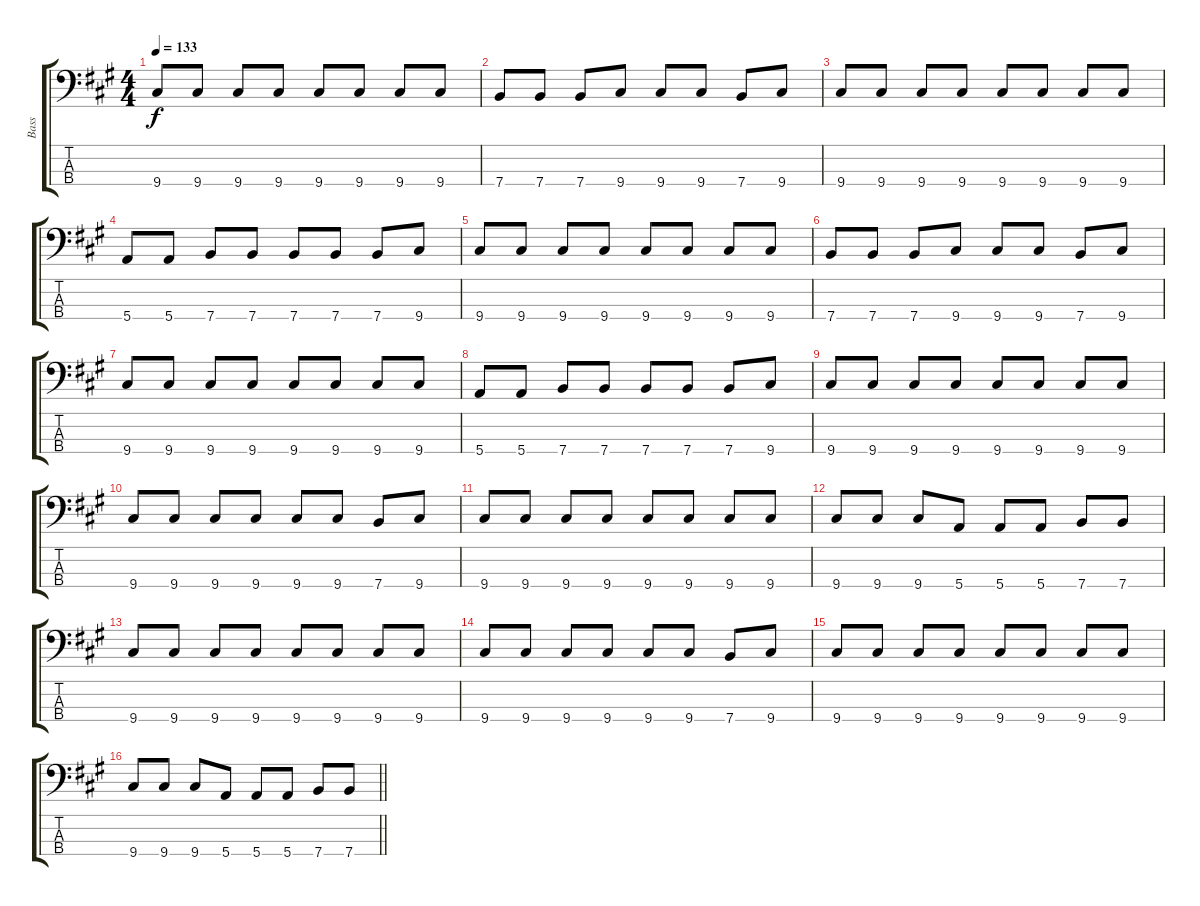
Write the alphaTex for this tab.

\track ("Bass" "Bass") {instrument electricbassfinger}
\staff {score tabs}
\tuning (G2 D2 A1 E1) {hide}
\ts (4 4)
\tempo 133
\clef f4
\ks a
9.4.8{dy f} 9.4.8 9.4.8 9.4.8 9.4.8 9.4.8 9.4.8 9.4.8 |
7.4.8 7.4.8 7.4.8 9.4.8 9.4.8 9.4.8 7.4.8 9.4.8 |
9.4.8 9.4.8 9.4.8 9.4.8 9.4.8 9.4.8 9.4.8 9.4.8 |
5.4.8 5.4.8 7.4.8 7.4.8 7.4.8 7.4.8 7.4.8 9.4.8 |
9.4.8 9.4.8 9.4.8 9.4.8 9.4.8 9.4.8 9.4.8 9.4.8 |
7.4.8 7.4.8 7.4.8 9.4.8 9.4.8 9.4.8 7.4.8 9.4.8 |
9.4.8 9.4.8 9.4.8 9.4.8 9.4.8 9.4.8 9.4.8 9.4.8 |
5.4.8 5.4.8 7.4.8 7.4.8 7.4.8 7.4.8 7.4.8 9.4.8 |
9.4.8 9.4.8 9.4.8 9.4.8 9.4.8 9.4.8 9.4.8 9.4.8 |
9.4.8 9.4.8 9.4.8 9.4.8 9.4.8 9.4.8 7.4.8 9.4.8 |
9.4.8 9.4.8 9.4.8 9.4.8 9.4.8 9.4.8 9.4.8 9.4.8 |
9.4.8 9.4.8 9.4.8 5.4.8 5.4.8 5.4.8 7.4.8 7.4.8 |
9.4.8 9.4.8 9.4.8 9.4.8 9.4.8 9.4.8 9.4.8 9.4.8 |
9.4.8 9.4.8 9.4.8 9.4.8 9.4.8 9.4.8 7.4.8 9.4.8 |
9.4.8 9.4.8 9.4.8 9.4.8 9.4.8 9.4.8 9.4.8 9.4.8 |
\barLineRight lightlight
9.4.8 9.4.8 9.4.8 5.4.8 5.4.8 5.4.8 7.4.8 7.4.8
